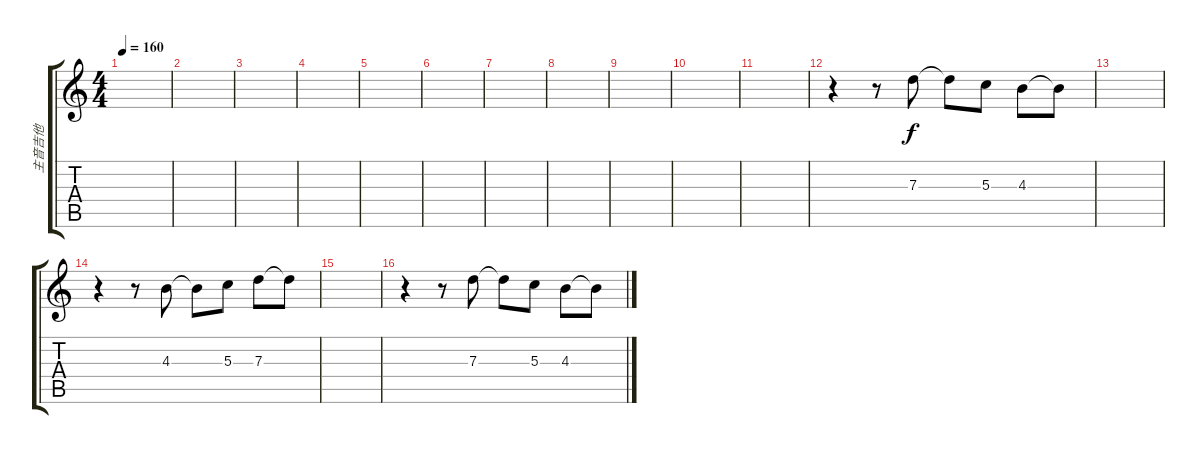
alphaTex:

\track ("主音吉他" "主音吉他") {instrument distortionguitar}
\staff {score tabs}
\tuning (E4 B3 G3 D3 A2 E2) {hide}
\ts (4 4)
\tempo 160
\clef g2
\ks c
|
|
|
|
|
|
|
|
|
|
|
r.4 r.8 7.3.8 7.3{t}.8 5.3.8 4.3.8 4.3{t}.8 |
|
r.4 r.8 4.3.8 4.3{t}.8 5.3.8 7.3.8 7.3{t}.8 |
|
r.4 r.8 7.3.8 7.3{t}.8 5.3.8 4.3.8 4.3{t}.8
